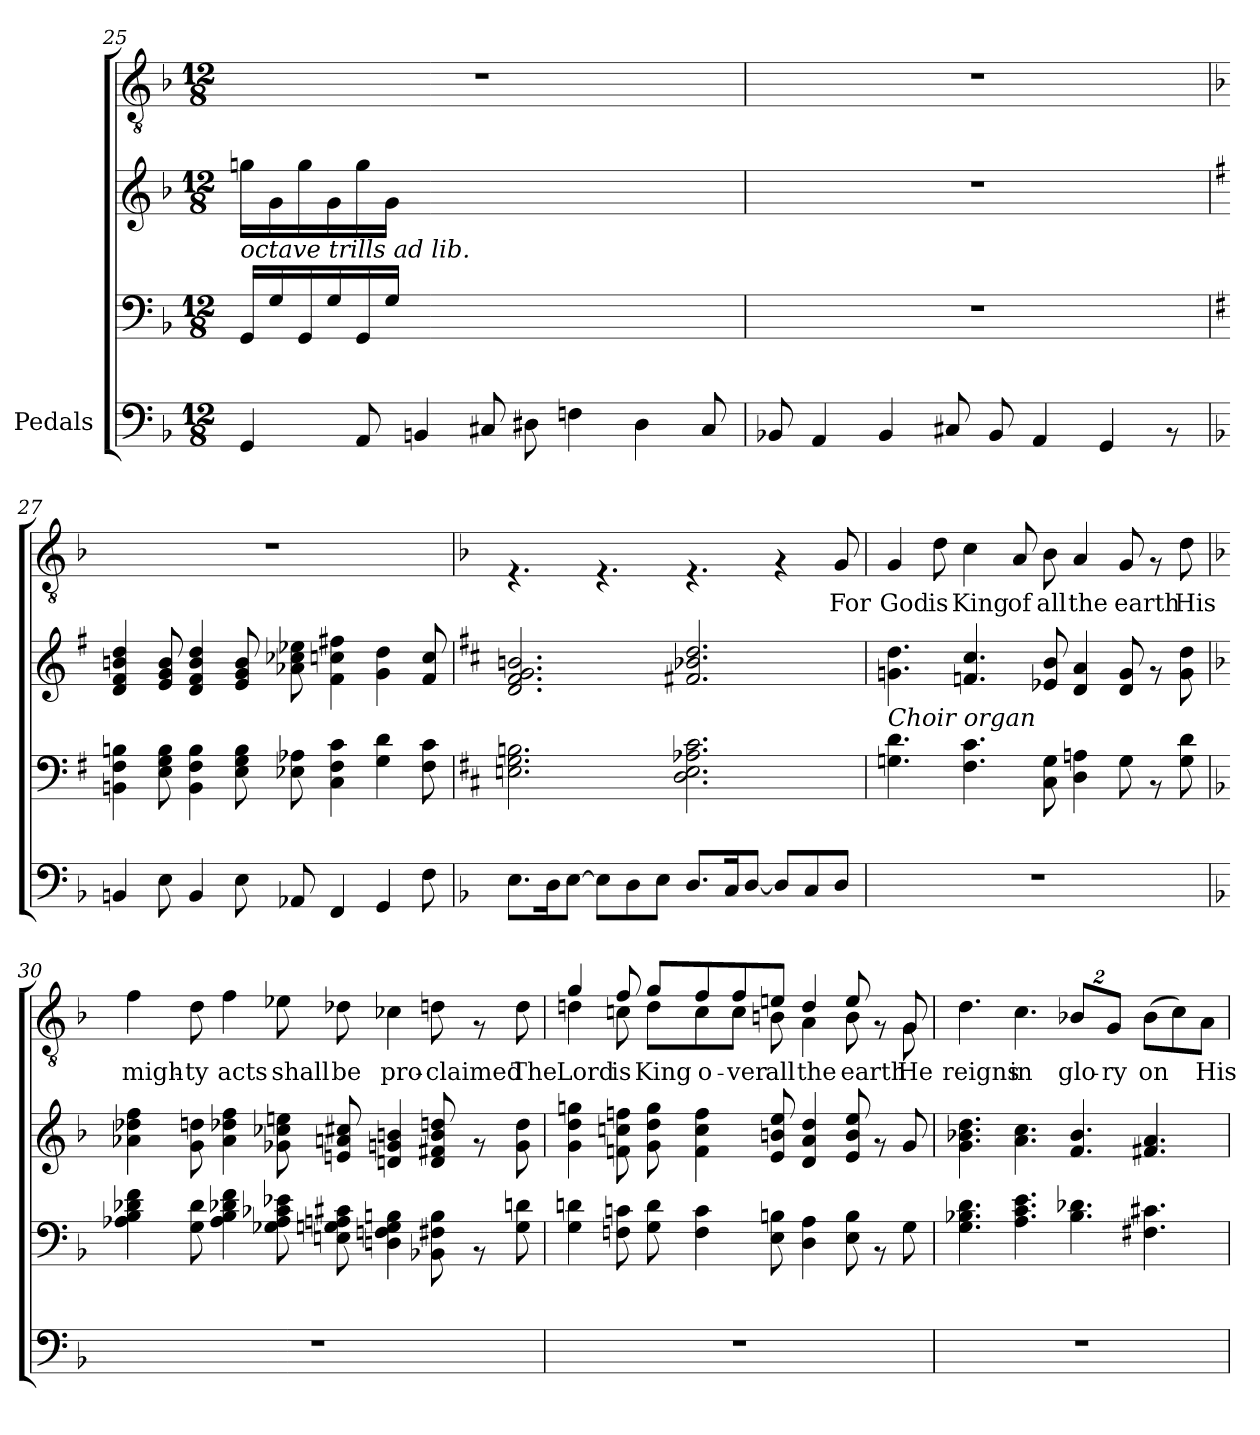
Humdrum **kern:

**kern	**kern	**kern	**kern	**text
*part4	*part3	*part2	*part1	*part1
*staff4	*staff3	*staff2	*staff1	*staff1
*I"Pedals	*	*	*	*
*clefF4	*clefF4	*clefG2	*clefGv2	*
*k[b-]	*k[b-]	*k[b-]	*k[b-]	*
*F:	*F:	*F:	*F:	*
*M12/8	*M12/8	*M12/8	*M12/8	*
=25	=25	=25	=25	=25
!	!LO:TX:a:i:t=octave trills ad lib.	!	!	!
4GG/	16GG/LL	16ggn\LL	1.r	.
.	16G/	16g\	.	.
.	16GG/	16gg\	.	.
.	16G/	16g\	.	.
8AA/	16GG/	16gg\	.	.
.	16G/JJ	16g\JJ	.	.
4BBn/	1ryy	1ryy	.	.
8C#X/	.	.	.	.
8D#X\	.	.	.	.
4Fn\	.	.	.	.
4D#\	.	.	.	.
8C#/	8ryy	8ryy	.	.
!!LO:LB:g=z
=26	=26	=26	=26	=26
8BB-X/	1.r	1.r	1.r	.
4AA/	.	.	.	.
4BB-/	.	.	.	.
8C#X/	.	.	.	.
8BB-/	.	.	.	.
4AA/	.	.	.	.
4GG/	.	.	.	.
8rAA	.	.	.	.
=27	=27	=27	=27	=27
*	*k[f#]	*k[f#]	*	*
*	*G:	*G:	*	*
4BBn/	4BBn\ 4F#\ 4Bn\	4d/ 4f#/ 4bn/ 4dd/	1.r	.
8E\	8E\ 8G\ 8B\	8e/ 8g/ 8b/	.	.
4BB/	4BB\ 4F#\ 4B\	4d/ 4f#/ 4b/ 4dd/	.	.
8E\	8E\ 8G\ 8B\	8e/ 8g/ 8b/	.	.
8AA-X/	8E-X\ 8A-X\	8a-X\ 8cc-X\ 8ee-X\	.	.
4FF/	4C\ 4F#\ 4c\	4f#\ 4ccn\ 4ff#X\	.	.
4GG/	4G\ 4d\	4g\ 4dd\	.	.
8F\	8F#\ 8c\	8f#/ 8cc/	.	.
=28	=28	=28	=28	=28
*	*k[f#c#]	*k[f#c#]	*	*
*	*D:	*D:	*	*
8.E\L	2.En\ 2.G\ 2.Bn\	2.d/ 2.f#/ 2.g/ 2.bn/	4.rF	.
16D\k	.	.	.	.
[>8E\J	.	.	.	.
8E\L]	.	.	4.rF	.
8D\	.	.	.	.
8E\J	.	.	.	.
8.D/L	2.D\ 2.E\ 2.A-X\ 2.c#\	2.f#X/ 2.b-X/ 2.dd/	4.rF	.
16C/k	.	.	.	.
[<8D/J	.	.	.	.
8D/L]	.	.	4rF	.
8C/	.	.	.	.
!	!	!	!	!LO:LY:b
8D/J	.	.	8G/	For
=29	=29	=29	=29	=29
!	!LO:TX:a:i:t=Choir organ	!	!	!
!	!	!	!	!LO:LY:b
1.r	4.Gn\ 4.d\	4.gn\ 4.dd\	4G/	God
!	!	!	!	!LO:LY:b
.	.	.	8d\	is
!	!	!	!	!LO:LY:b
.	4.F#\ 4.c#\	4.fn/ 4.cc#/	4c\	King
!	!	!	!	!LO:LY:b
.	.	.	8A/	of
!	!	!	!	!LO:LY:b
.	8C#\ 8G\	8e-X/ 8b/	8B-\	all
!	!	!	!	!LO:LY:b
.	4D\ 4An\	4d/ 4a/	4A/	the
!	!	!	!	!LO:LY:b
.	8G\	8d/ 8g/	8G/	earth
.	8rAA	8rf	8rF	.
!	!	!	!	!LO:LY:b
.	8G\ 8d\	8g\ 8dd\	8d\	His
!!LO:PB:g=z
=30	=30	=30	=30	=30
*	*k[b-]	*k[b-]	*	*
*	*F:	*F:	*	*
!	!	!	!	!LO:LY:b
1.r	4A-X\ 4B-\ 4d-X\ 4f\	4a-X\ 4dd-X\ 4ff\	4f\	migh-
!	!	!	!	!LO:LY:b
.	8G\ 8d-\	8g\ 8ddn\	8d\	-ty
!	!	!	!	!LO:LY:b
.	4A-\ 4B-\ 4d-X\ 4f\	4a-\ 4dd-X\ 4ff\	4f\	acts
!	!	!	!	!LO:LY:b
.	8G-X\ 8A-\ 8c-X\ 8e-X\	8g-X\ 8cc-X\ 8een\	8e-X\	shall
!	!	!	!	!LO:LY:b
.	8En\ 8Gn\ 8An\ 8c#X\	8en/ 8an/ 8cc#X/	8d-X\	be
!	!	!	!	!LO:LY:b
.	4Dn\ 4Fn\ 4G\ 4Bn\	4dn/ 4gn/ 4bn/	4c-X\	pro-
!	!	!	!	!LO:LY:b
.	8BB-X\ 8F#X\ 8B\	8d/ 8f#X/ 8b/ 8ddn/	8dn\	-claimed
.	8rAA	8rf	8rF	.
!	!	!	!	!LO:LY:b
.	8G\ 8d\	8g\ 8dd\	8d\	The
=31	=31	=31	=31	=31
*	*	*	*^	*
!	!	!	!	!	!LO:LY:b
1.r	4G\ 4dn\	4g\ 4dd\ 4ggn\	4g/	4dn\	Lord
!	!	!	!	!	!LO:LY:b
.	8Fn\ 8cn\	8fn\ 8ccn\ 8ffn\	8f/	8cn\	is
!	!	!	!	!	!LO:LY:b
.	8G\ 8d\	8g\ 8dd\ 8gg\	8g/L	8d\L	King
!	!	!	!	!	!LO:LY:b
.	4F\ 4c\	4f\ 4cc\ 4ff\	8f/	8c\	o-
!	!	!	!	!	!LO:LY:b
.	.	.	8f/	8c\J	-ver
!	!	!	!	!	!LO:LY:b
.	8E\ 8Bn\	8e/ 8bn/ 8ee/	8en/J	8Bn\	all
!	!	!	!	!	!LO:LY:b
.	4D\ 4A\	4d/ 4a/ 4dd/	4d/	4A\	the
!	!	!	!	!	!LO:LY:b
.	8E\ 8B\	8e/ 8b/ 8ee/	8e/	8B\	earth
.	8rAA	8rf	8rF	8ryy	.
!	!	!	!	!	!LO:LY:b
.	8G\	8g/	8G/	8G\	He
=32	=32	=32	=32	=32	=32
!	!	!	!	!	!LO:LY:b
*	*	*	*v	*v	*
1.r	4.G\ 4.B-X\ 4.d\	4.g\ 4.b-X\ 4.dd\	4.d\	reigns
!	!	!	!	!LO:LY:b
.	4.A\ 4.c\ 4.e\	4.a\ 4.cc\	4.c\	in
*	*	*	*Xbrackettup	*
!	!	!	!	!LO:LY:b
.	4.B-\ 4.d-X\	4.f/ 4.b-/	16%3B-X/L	glo-
!	!	!	!	!LO:LY:b
.	.	.	16%3G/J	-ry
!	!	!	!	!LO:LY:b
.	4.F#X\ 4.c#X\	4.f#X/ 4.a/	(>8B-\L	on
.	.	.	8c\)	.
!	!	!	!	!LO:LY:b
.	.	.	8A\J	His
=	=	=	=	=
*-	*-	*-	*-	*-
